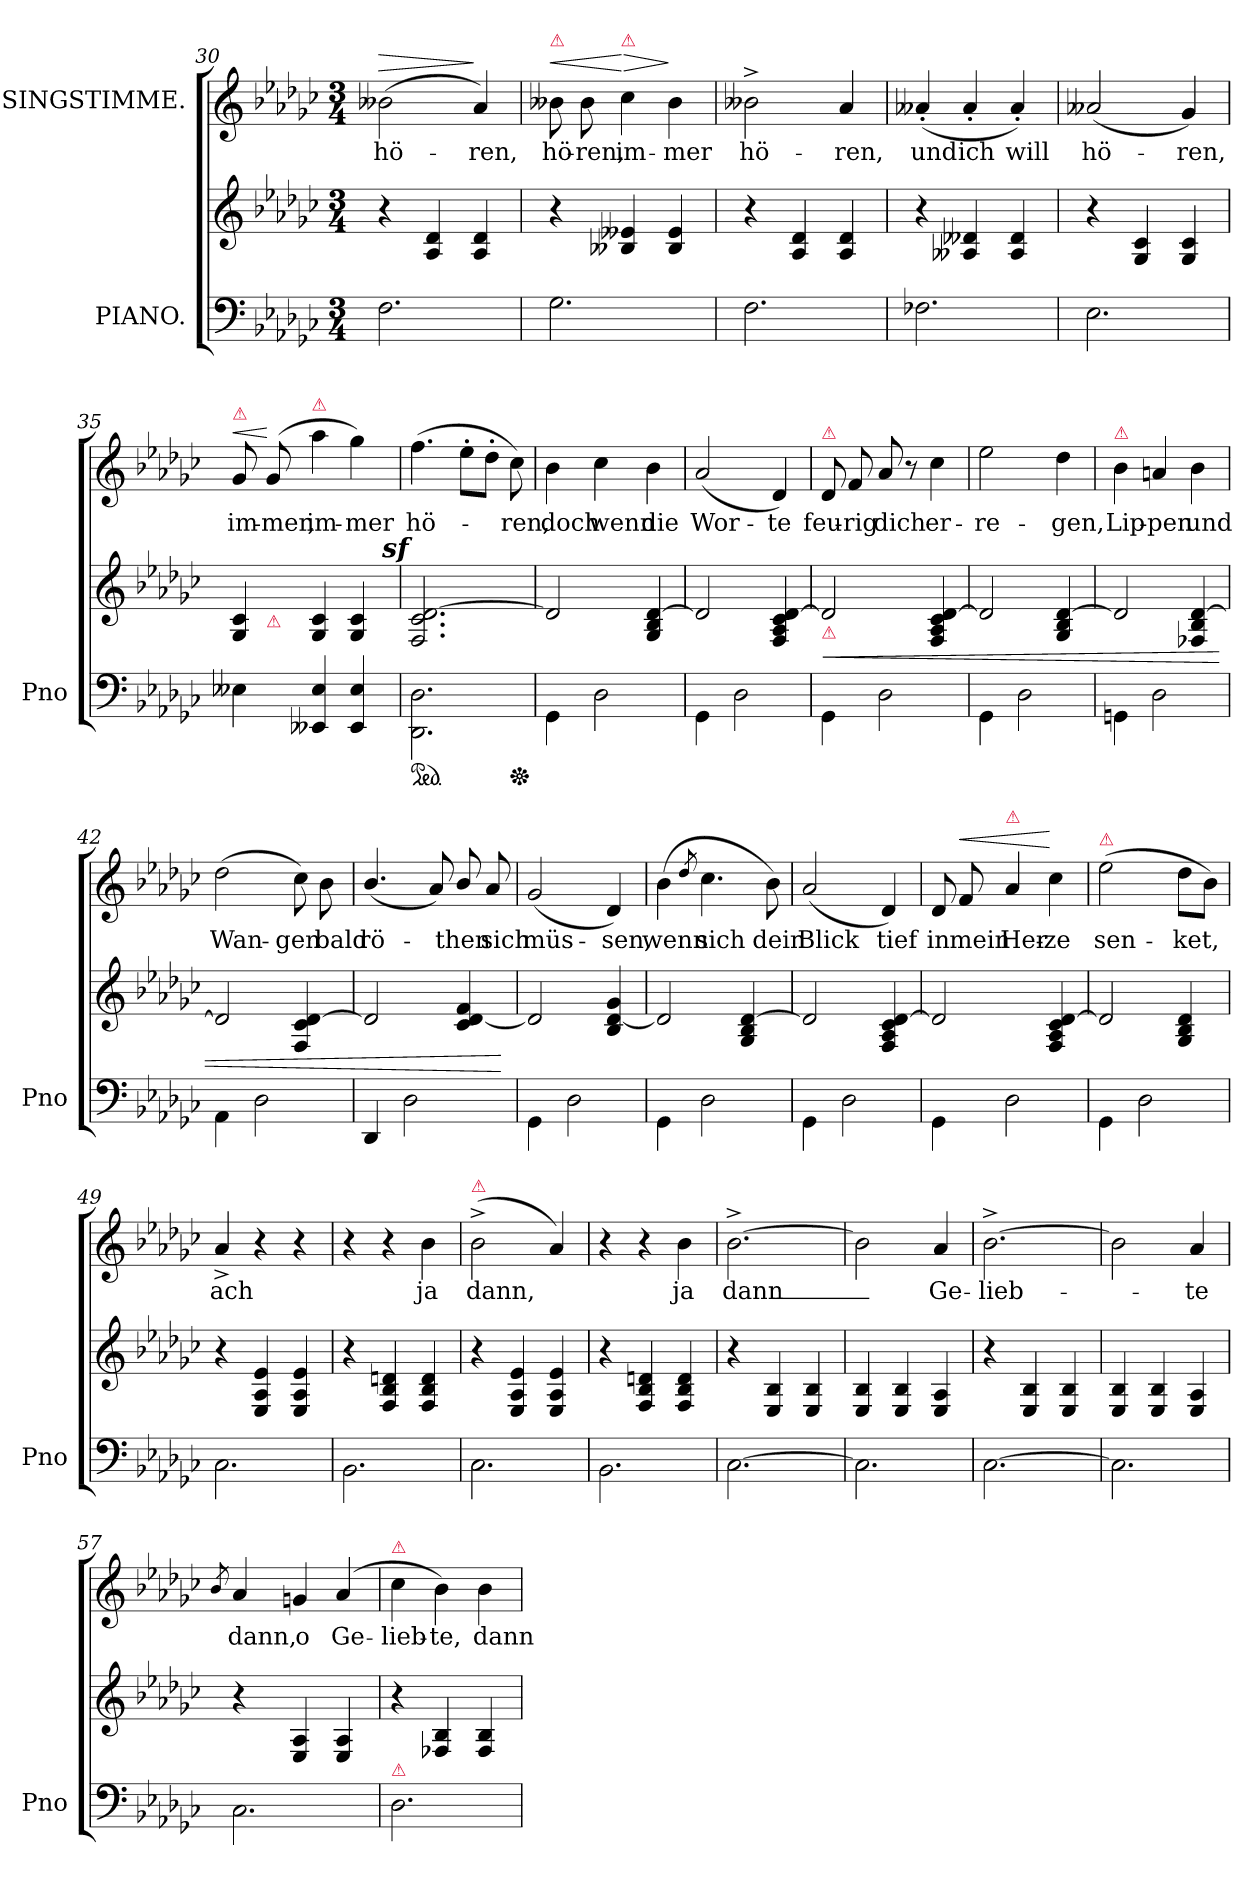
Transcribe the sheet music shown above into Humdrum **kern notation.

**kern	**kern	**dynam	**kern	**text	**dynam
*part2	*part2	*part2	*part1	*part1	*part1
*staff3	*staff2	*staff2/3	*staff1	*staff1	*staff1
*I"PIANO.	*	*	*I"SINGSTIMME.	*	*
*I'Pno	*	*	*	*	*
*clefF4	*clefG2	*	*clefG2	*	*
*k[b-e-a-d-g-c-]	*k[b-e-a-d-g-c-]	*	*k[b-e-a-d-g-c-]	*	*
*M3/4	*M3/4	*	*M3/4	*	*
=30	=30	=30	=30	=30	=30
!	!	!	!	!	!LO:HP:a
2.F	4r	.	(<2b--X	hö-	>
.	4A-/ 4d-/	.	.	.	.
.	4A-/ 4d-/	.	4a-)	-ren,	]
=31	=31	=31	=31	=31	=31
!	!	!	!LO:TX:a:color=crimson:t=⚠	!	!
!	!	!	!	!	!LO:HP:a
2.G-	4r	.	8b--X	hö-	<
.	.	.	8b--	-ren,	.
!	!	!	!LO:TX:a:color=crimson:t=⚠	!	!
!	!	!	!	!	!LO:HP:n=1:a
.	4B--X/ 4e--X/	.	4cc-	im-	[ >
.	4B--/ 4e--/	.	4b--	-mer	]
=32	=32	=32	=32	=32	=32
2.F	4r	.	2b--X^	hö-	.
.	4A-/ 4d-/	.	.	.	.
.	4A-/ 4d-/	.	4a-	-ren,	.
=33	=33	=33	=33	=33	=33
2.F-X	4r	.	(<4a--X'	und	.
.	4A--X/ 4d--X/	.	4a--'	ich	.
.	4A--/ 4d--/	.	4a--')	will	.
=34	=34	=34	=34	=34	=34
2.E-	4r	.	(<2a--X	hö-	.
.	4G-/ 4c-/	.	.	.	.
.	4G-/ 4c-/	.	4g-)	-ren,	.
=35	=35	=35	=35	=35	=35
!	!	!	!LO:TX:a:color=crimson:t=⚠	!	!
!	!	!	!	!	!LO:HP:a
*	*^	*	*	*	*
4E--X	4G- 4c-	8ryy	.	8g-	im-	<
!	!	!LO:TX:b:color=crimson:t=⚠	!	!	!	!
.	.	2ryy	.	(>8g-	-mer,	[
!	!	!	!	!LO:TX:a:color=crimson:t=⚠	!	!
4EE--X 4E--	4G- 4c-	.	.	4aa-	im-	.
4EE-- 4E--	4G- 4c-	.	.	4gg-)	-mer	.
.	.	8ryy	.	.	.	.
=36	=36	=36	=36	=36	=36	=36
!	!LO:DY:rj	!	!	!	!	!
*ped	*	*	*	*	*	*
2.DD-\ 2.D-\	2.Fz>/ 2.c-z>/ [2.d-z>/	2ryy	.	(>4.ff	hö-	.
.	.	.	.	8ee-'L	.	.
.	.	8ryy	.	8dd-'J	.	.
*Xped	*	*	*	*	*	*
.	.	8ryy	.	8cc-)	-ren,	.
*	*v	*v	*	*	*	*
=37	=37	=37	=37	=37	=37
4GG-\	2d-]	.	4b-	doch	.
2D-	.	.	4cc-	wenn	.
.	4G-/ 4B-/ [4d-/	.	4b-	die	.
=38	=38	=38	=38	=38	=38
4GG-\	2d-]	.	(<2a-	Wor-	.
2D-	.	.	.	.	.
.	4F/ 4A-/ 4c-/ [4d-/	.	4d-)	-te	.
=39	=39	=39	=39	=39	=39
!	!	!	!LO:TX:a:color=crimson:t=⚠	!	!
!	!LO:TX:b:color=crimson:t=⚠	!	!	!	!
!	!	!LO:HP:b	!	!	!
4GG-\	2d-]	<	8d-	feu-	.
.	.	.	8f	-rig	.
2D-	.	.	8a-	dich	.
.	.	.	8r	.	.
.	4F/ 4A-/ 4c-/ [4d-/	.	4cc-	er-	.
=40	=40	=40	=40	=40	=40
4GG-\	2d-]	.	2ee-	-re-	.
2D-	.	.	.	.	.
.	4G-/ 4B-/ [4d-/	.	4dd-	-gen,	.
=41	=41	=41	=41	=41	=41
!	!	!	!LO:TX:a:color=crimson:t=⚠	!	!
4GGn\	2d-]	.	4b-\	Lip-	.
2D-	.	.	4an	-pen	.
.	4F-X/ 4B-/ [4d-/	.	4b-\	und	.
=42	=42	=42	=42	=42	=42
4AA-\	2d-]	.	(>2dd-	Wan-	.
2D-	.	.	.	.	.
.	4F/ 4c-/ [4d-/	.	8cc-)	-gen	.
.	.	.	8b-	bald	.
=43	=43	=43	=43	=43	=43
4DD-	2d-]	.	(<4.b-/	rö-	.
2D-	.	.	.	.	.
.	.	.	8a-)	.	.
.	4c- [4d- 4f	.	8b-/	-then	.
.	.	.	8a-	sich	.
.	.	[	.	.	.
=44	=44	=44	=44	=44	=44
4GG-\	2d-]	.	(<2g-	müs-	.
2D-	.	.	.	.	.
.	4B- [4d- 4g-	.	4d-)	-sen,	.
=45	=45	=45	=45	=45	=45
4GG-\	2d-]	.	(>4b-	wenn	.
.	.	.	8qdd-/	.	.
2D-	.	.	4.cc-	sich	.
.	4G-/ 4B-/ [4d-/	.	.	.	.
.	.	.	8b-)	dein	.
=46	=46	=46	=46	=46	=46
4GG-\	2d-]	.	(<2a-	Blick	.
2D-	.	.	.	.	.
.	4F/ 4A-/ 4c-/ [4d-/	.	4d-)	tief	.
=47	=47	=47	=47	=47	=47
4GG-\	2d-]	.	8d-	in	.
!	!	!	!	!	!LO:HP:a
.	.	.	8f	mein	<
!	!	!	!LO:TX:a:color=crimson:t=⚠	!	!
2D-	.	.	4a-	Her-	.
.	4F/ 4A-/ 4c-/ [4d-/	.	4cc-	-ze	[
=48	=48	=48	=48	=48	=48
!	!	!	!LO:TX:a:color=crimson:t=⚠	!	!
4GG-\	2d-]	.	(>2ee-	sen-	.
2D-	.	.	.	.	.
.	4G-/ 4B-/ 4d-/	.	8dd-L	-ket,	.
.	.	.	8b-J)	.	.
=49	=49	=49	=49	=49	=49
2.C-\	4r	.	4a-^>	ach	.
.	4E-/ 4A-/ 4e-/	.	4r	.	.
.	4E-/ 4A-/ 4e-/	.	4r	.	.
=50	=50	=50	=50	=50	=50
2.BB-\	4r	.	4r	.	.
.	4F/ 4B-/ 4dn/	.	4r	.	.
.	4F/ 4B-/ 4d/	.	4b-	ja	.
=51	=51	=51	=51	=51	=51
!	!	!	!LO:TX:a:i:color=crimson:t=⚠	!	!
2.C-\	4r	.	(<2b-^	dann,	.
.	4E-/ 4A-/ 4e-/	.	.	.	.
.	4E-/ 4A-/ 4e-/	.	4a-)	.	.
=52	=52	=52	=52	=52	=52
2.BB-\	4r	.	4r	.	.
.	4F/ 4B-/ 4dn/	.	4r	.	.
.	4F/ 4B-/ 4d/	.	4b-	ja	.
=53	=53	=53	=53	=53	=53
[2.C-\	4r	.	[2.b-^	dann_	.
.	4E-/ 4B-/	.	.	.	.
.	4E-/ 4B-/	.	.	.	.
=54	=54	=54	=54	=54	=54
2.C-\]	4E-/ 4B-/	.	2b-]	.	.
.	4E-/ 4B-/	.	.	.	.
.	4E-/ 4A-/	.	4a-	Ge-	.
=55	=55	=55	=55	=55	=55
[2.C-\	4r	.	[2.b-^	-lieb-	.
.	4E-/ 4B-/	.	.	.	.
.	4E-/ 4B-/	.	.	.	.
=56	=56	=56	=56	=56	=56
2.C-\]	4E-/ 4B-/	.	2b-]	.	.
.	4E-/ 4B-/	.	.	.	.
.	4E-/ 4A-/	.	4a-	-te	.
=57	=57	=57	=57	=57	=57
.	.	.	8qb-/	.	.
2.C-\	4r	.	4a-	dann,	.
.	4E-/ 4A-/	.	4gn	o	.
.	4E-/ 4A-/	.	(>4a-	Ge-	.
=58	=58	=58	=58	=58	=58
!	!	!	!LO:TX:a:i:color=crimson:t=⚠	!	!
!LO:TX:a:color=crimson:t=⚠	!	!	!	!	!
2.D-	4r	.	4cc-	-lieb-	.
.	4F-X/ 4B-/	.	4b-)	-te,	.
.	4F-/ 4B-/	.	4b-	dann	.
=	=	=	=	=	=
*-	*-	*-	*-	*-	*-
